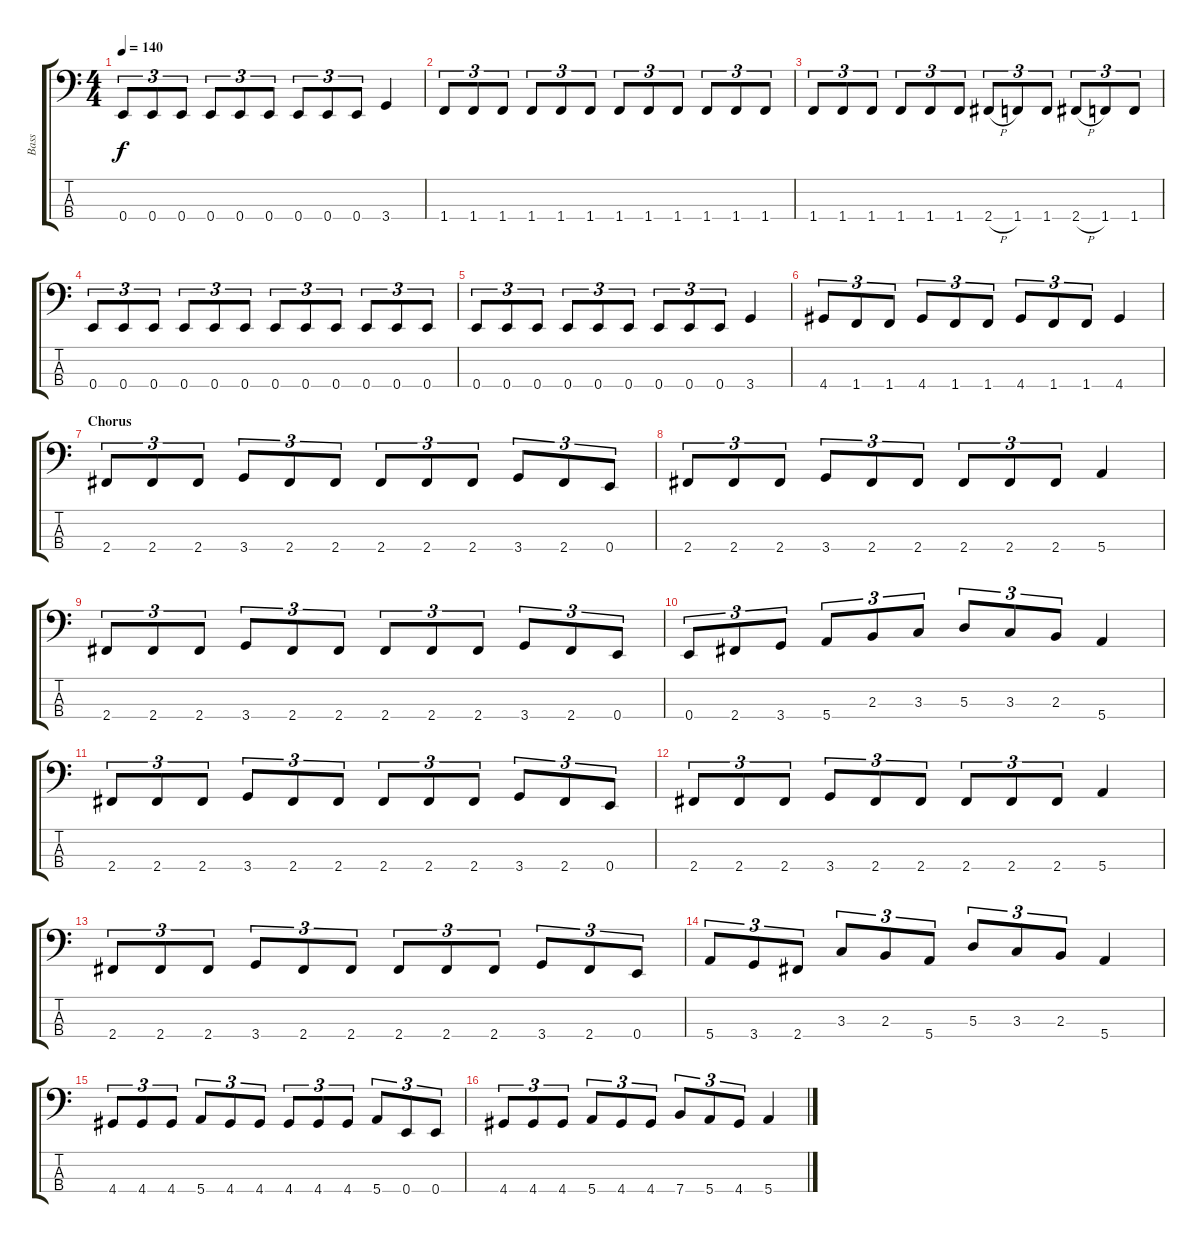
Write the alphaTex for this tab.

\track ("Bass" "Bass") {instrument electricbassfinger}
\staff {score tabs}
\tuning (G2 D2 A1 E1) {hide}
\ts (4 4)
\tempo 140
\clef f4
\ks c
0.4.8{tu (3 2) dy f} 0.4.8{tu (3 2)} 0.4.8{tu (3 2)} 0.4.8{tu (3 2)} 0.4.8{tu (3 2)} 0.4.8{tu (3 2)} 0.4.8{tu (3 2)} 0.4.8{tu (3 2)} 0.4.8{tu (3 2)} 3.4.4 |
1.4.8{tu (3 2)} 1.4.8{tu (3 2)} 1.4.8{tu (3 2)} 1.4.8{tu (3 2)} 1.4.8{tu (3 2)} 1.4.8{tu (3 2)} 1.4.8{tu (3 2)} 1.4.8{tu (3 2)} 1.4.8{tu (3 2)} 1.4.8{tu (3 2)} 1.4.8{tu (3 2)} 1.4.8{tu (3 2)} |
1.4.8{tu (3 2)} 1.4.8{tu (3 2)} 1.4.8{tu (3 2)} 1.4.8{tu (3 2)} 1.4.8{tu (3 2)} 1.4.8{tu (3 2)} 2.4{h}.8{tu (3 2)} 1.4.8{tu (3 2)} 1.4.8{tu (3 2)} 2.4{h}.8{tu (3 2)} 1.4.8{tu (3 2)} 1.4.8{tu (3 2)} |
0.4.8{tu (3 2)} 0.4.8{tu (3 2)} 0.4.8{tu (3 2)} 0.4.8{tu (3 2)} 0.4.8{tu (3 2)} 0.4.8{tu (3 2)} 0.4.8{tu (3 2)} 0.4.8{tu (3 2)} 0.4.8{tu (3 2)} 0.4.8{tu (3 2)} 0.4.8{tu (3 2)} 0.4.8{tu (3 2)} |
0.4.8{tu (3 2)} 0.4.8{tu (3 2)} 0.4.8{tu (3 2)} 0.4.8{tu (3 2)} 0.4.8{tu (3 2)} 0.4.8{tu (3 2)} 0.4.8{tu (3 2)} 0.4.8{tu (3 2)} 0.4.8{tu (3 2)} 3.4.4 |
\section ("" "")
4.4.8{tu (3 2)} 1.4.8{tu (3 2)} 1.4.8{tu (3 2)} 4.4.8{tu (3 2)} 1.4.8{tu (3 2)} 1.4.8{tu (3 2)} 4.4.8{tu (3 2)} 1.4.8{tu (3 2)} 1.4.8{tu (3 2)} 4.4.4 |
\section ("" "Chorus")
2.4.8{tu (3 2)} 2.4.8{tu (3 2)} 2.4.8{tu (3 2)} 3.4.8{tu (3 2)} 2.4.8{tu (3 2)} 2.4.8{tu (3 2)} 2.4.8{tu (3 2)} 2.4.8{tu (3 2)} 2.4.8{tu (3 2)} 3.4.8{tu (3 2)} 2.4.8{tu (3 2)} 0.4.8{tu (3 2)} |
2.4.8{tu (3 2)} 2.4.8{tu (3 2)} 2.4.8{tu (3 2)} 3.4.8{tu (3 2)} 2.4.8{tu (3 2)} 2.4.8{tu (3 2)} 2.4.8{tu (3 2)} 2.4.8{tu (3 2)} 2.4.8{tu (3 2)} 5.4.4 |
2.4.8{tu (3 2)} 2.4.8{tu (3 2)} 2.4.8{tu (3 2)} 3.4.8{tu (3 2)} 2.4.8{tu (3 2)} 2.4.8{tu (3 2)} 2.4.8{tu (3 2)} 2.4.8{tu (3 2)} 2.4.8{tu (3 2)} 3.4.8{tu (3 2)} 2.4.8{tu (3 2)} 0.4.8{tu (3 2)} |
0.4.8{tu (3 2)} 2.4.8{tu (3 2)} 3.4.8{tu (3 2)} 5.4.8{tu (3 2)} 2.3.8{tu (3 2)} 3.3.8{tu (3 2)} 5.3.8{tu (3 2)} 3.3.8{tu (3 2)} 2.3.8{tu (3 2)} 5.4.4 |
2.4.8{tu (3 2)} 2.4.8{tu (3 2)} 2.4.8{tu (3 2)} 3.4.8{tu (3 2)} 2.4.8{tu (3 2)} 2.4.8{tu (3 2)} 2.4.8{tu (3 2)} 2.4.8{tu (3 2)} 2.4.8{tu (3 2)} 3.4.8{tu (3 2)} 2.4.8{tu (3 2)} 0.4.8{tu (3 2)} |
2.4.8{tu (3 2)} 2.4.8{tu (3 2)} 2.4.8{tu (3 2)} 3.4.8{tu (3 2)} 2.4.8{tu (3 2)} 2.4.8{tu (3 2)} 2.4.8{tu (3 2)} 2.4.8{tu (3 2)} 2.4.8{tu (3 2)} 5.4.4 |
2.4.8{tu (3 2)} 2.4.8{tu (3 2)} 2.4.8{tu (3 2)} 3.4.8{tu (3 2)} 2.4.8{tu (3 2)} 2.4.8{tu (3 2)} 2.4.8{tu (3 2)} 2.4.8{tu (3 2)} 2.4.8{tu (3 2)} 3.4.8{tu (3 2)} 2.4.8{tu (3 2)} 0.4.8{tu (3 2)} |
5.4.8{tu (3 2)} 3.4.8{tu (3 2)} 2.4.8{tu (3 2)} 3.3.8{tu (3 2)} 2.3.8{tu (3 2)} 5.4.8{tu (3 2)} 5.3.8{tu (3 2)} 3.3.8{tu (3 2)} 2.3.8{tu (3 2)} 5.4.4 |
4.4.8{tu (3 2)} 4.4.8{tu (3 2)} 4.4.8{tu (3 2)} 5.4.8{tu (3 2)} 4.4.8{tu (3 2)} 4.4.8{tu (3 2)} 4.4.8{tu (3 2)} 4.4.8{tu (3 2)} 4.4.8{tu (3 2)} 5.4.8{tu (3 2)} 0.4.8{tu (3 2)} 0.4.8{tu (3 2)} |
4.4.8{tu (3 2)} 4.4.8{tu (3 2)} 4.4.8{tu (3 2)} 5.4.8{tu (3 2)} 4.4.8{tu (3 2)} 4.4.8{tu (3 2)} 7.4.8{tu (3 2)} 5.4.8{tu (3 2)} 4.4.8{tu (3 2)} 5.4.4
